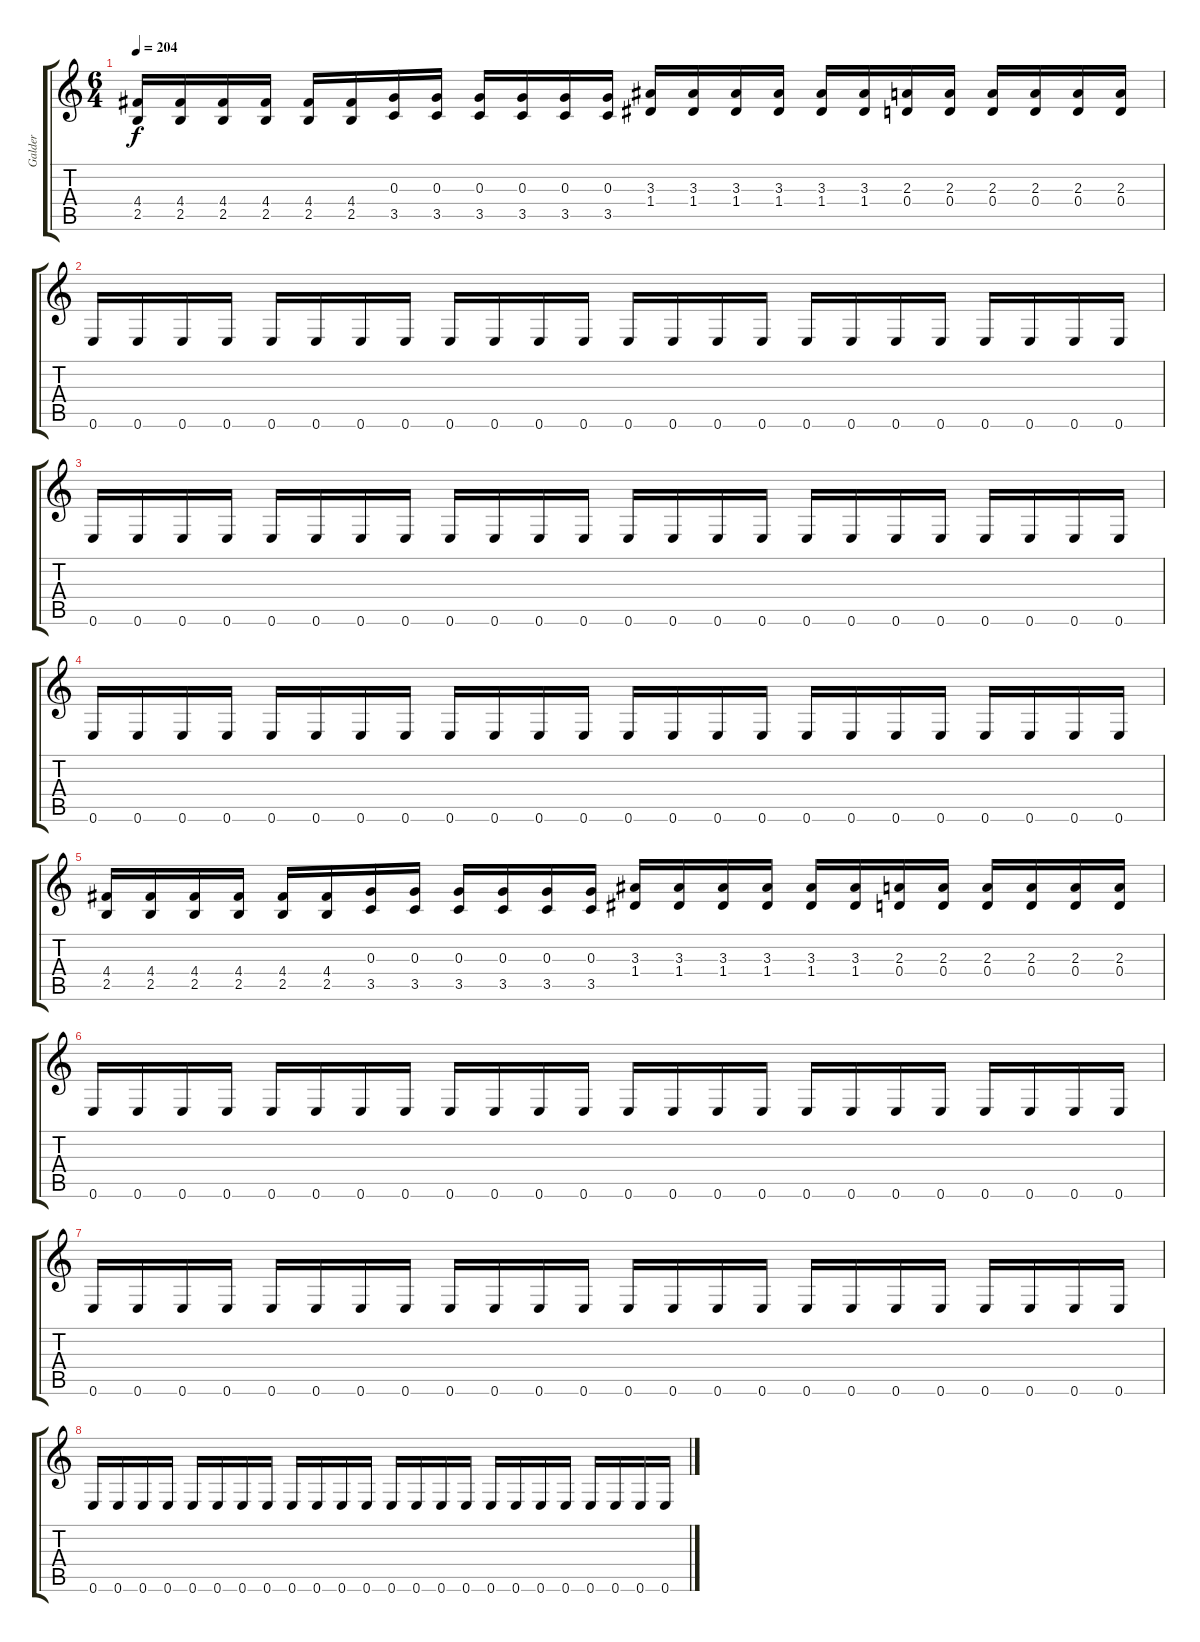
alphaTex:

\track ("Galder" "Galder") {instrument overdrivenguitar}
\staff {score tabs}
\tuning (E4 B3 G3 D3 A2 E2) {hide}
\ts (6 4)
\tempo 204
\clef g2
\ks c
(4.4 2.5).16{dy f} (4.4 2.5).16 (4.4 2.5).16 (4.4 2.5).16 (4.4 2.5).16 (4.4 2.5).16 (0.3 3.5).16 (0.3 3.5).16 (0.3 3.5).16 (0.3 3.5).16 (0.3 3.5).16 (0.3 3.5).16 (3.3 1.4).16 (3.3 1.4).16 (3.3 1.4).16 (3.3 1.4).16 (3.3 1.4).16 (3.3 1.4).16 (2.3 0.4).16 (2.3 0.4).16 (2.3 0.4).16 (2.3 0.4).16 (2.3 0.4).16 (2.3 0.4).16 |
0.6.16 0.6.16 0.6.16 0.6.16 0.6.16 0.6.16 0.6.16 0.6.16 0.6.16 0.6.16 0.6.16 0.6.16 0.6.16 0.6.16 0.6.16 0.6.16 0.6.16 0.6.16 0.6.16 0.6.16 0.6.16 0.6.16 0.6.16 0.6.16 |
0.6.16 0.6.16 0.6.16 0.6.16 0.6.16 0.6.16 0.6.16 0.6.16 0.6.16 0.6.16 0.6.16 0.6.16 0.6.16 0.6.16 0.6.16 0.6.16 0.6.16 0.6.16 0.6.16 0.6.16 0.6.16 0.6.16 0.6.16 0.6.16 |
0.6.16 0.6.16 0.6.16 0.6.16 0.6.16 0.6.16 0.6.16 0.6.16 0.6.16 0.6.16 0.6.16 0.6.16 0.6.16 0.6.16 0.6.16 0.6.16 0.6.16 0.6.16 0.6.16 0.6.16 0.6.16 0.6.16 0.6.16 0.6.16 |
(4.4 2.5).16 (4.4 2.5).16 (4.4 2.5).16 (4.4 2.5).16 (4.4 2.5).16 (4.4 2.5).16 (0.3 3.5).16 (0.3 3.5).16 (0.3 3.5).16 (0.3 3.5).16 (0.3 3.5).16 (0.3 3.5).16 (3.3 1.4).16 (3.3 1.4).16 (3.3 1.4).16 (3.3 1.4).16 (3.3 1.4).16 (3.3 1.4).16 (2.3 0.4).16 (2.3 0.4).16 (2.3 0.4).16 (2.3 0.4).16 (2.3 0.4).16 (2.3 0.4).16 |
0.6.16 0.6.16 0.6.16 0.6.16 0.6.16 0.6.16 0.6.16 0.6.16 0.6.16 0.6.16 0.6.16 0.6.16 0.6.16 0.6.16 0.6.16 0.6.16 0.6.16 0.6.16 0.6.16 0.6.16 0.6.16 0.6.16 0.6.16 0.6.16 |
0.6.16 0.6.16 0.6.16 0.6.16 0.6.16 0.6.16 0.6.16 0.6.16 0.6.16 0.6.16 0.6.16 0.6.16 0.6.16 0.6.16 0.6.16 0.6.16 0.6.16 0.6.16 0.6.16 0.6.16 0.6.16 0.6.16 0.6.16 0.6.16 |
0.6.16 0.6.16 0.6.16 0.6.16 0.6.16 0.6.16 0.6.16 0.6.16 0.6.16 0.6.16 0.6.16 0.6.16 0.6.16 0.6.16 0.6.16 0.6.16 0.6.16 0.6.16 0.6.16 0.6.16 0.6.16 0.6.16 0.6.16 0.6.16
